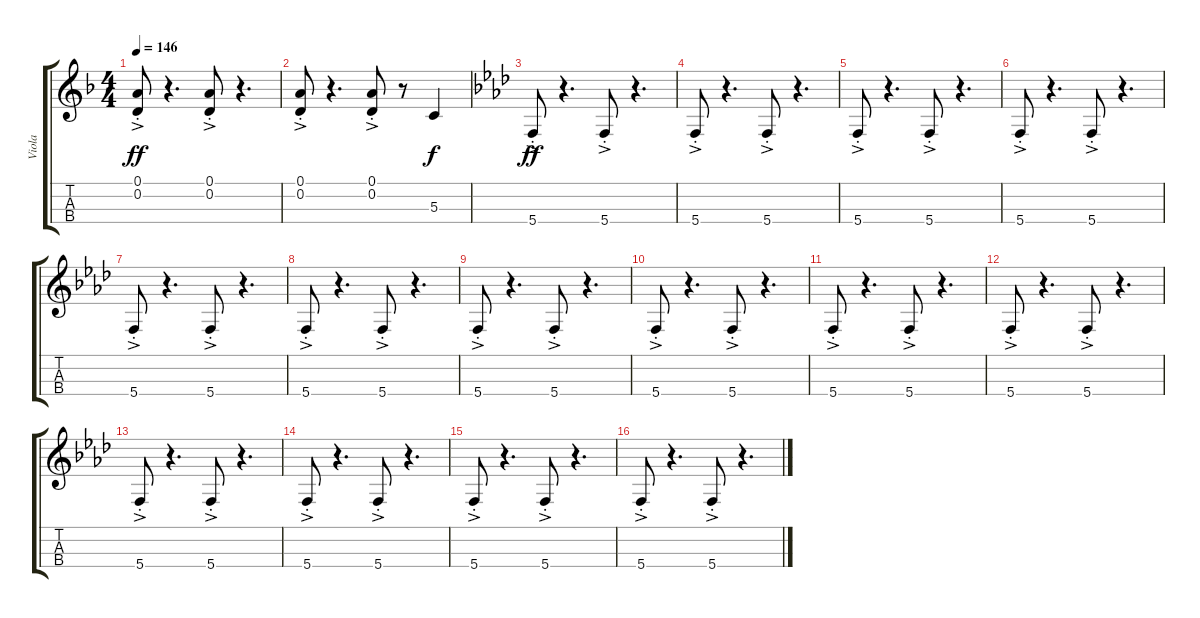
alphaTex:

\track ("Viola" "Viola") {instrument viola}
\staff {score tabs}
\tuning (A4 D4 G3 C3) {hide}
\ts (4 4)
\tempo 146
\clef g2
\ks dminor
(0.1{ac st} 0.2{ac st}).8{dy ff} r.4{d} (0.1{ac st} 0.2{ac st}).8 r.4{d} |
(0.1{ac st} 0.2{ac st}).8 r.4{d} (0.1{ac st} 0.2{ac st}).8 r.8 5.3.4{dy f} |
\ks fminor
5.4{ac st}.8{dy ff} r.4{d} 5.4{ac st}.8 r.4{d} |
5.4{ac st}.8 r.4{d} 5.4{ac st}.8 r.4{d} |
5.4{ac st}.8 r.4{d} 5.4{ac st}.8 r.4{d} |
5.4{ac st}.8 r.4{d} 5.4{ac st}.8 r.4{d} |
5.4{ac st}.8 r.4{d} 5.4{ac st}.8 r.4{d} |
5.4{ac st}.8 r.4{d} 5.4{ac st}.8 r.4{d} |
5.4{ac st}.8 r.4{d} 5.4{ac st}.8 r.4{d} |
5.4{ac st}.8 r.4{d} 5.4{ac st}.8 r.4{d} |
5.4{ac st}.8 r.4{d} 5.4{ac st}.8 r.4{d} |
5.4{ac st}.8 r.4{d} 5.4{ac st}.8 r.4{d} |
5.4{ac st}.8 r.4{d} 5.4{ac st}.8 r.4{d} |
5.4{ac st}.8 r.4{d} 5.4{ac st}.8 r.4{d} |
5.4{ac st}.8 r.4{d} 5.4{ac st}.8 r.4{d} |
5.4{ac st}.8 r.4{d} 5.4{ac st}.8 r.4{d}
